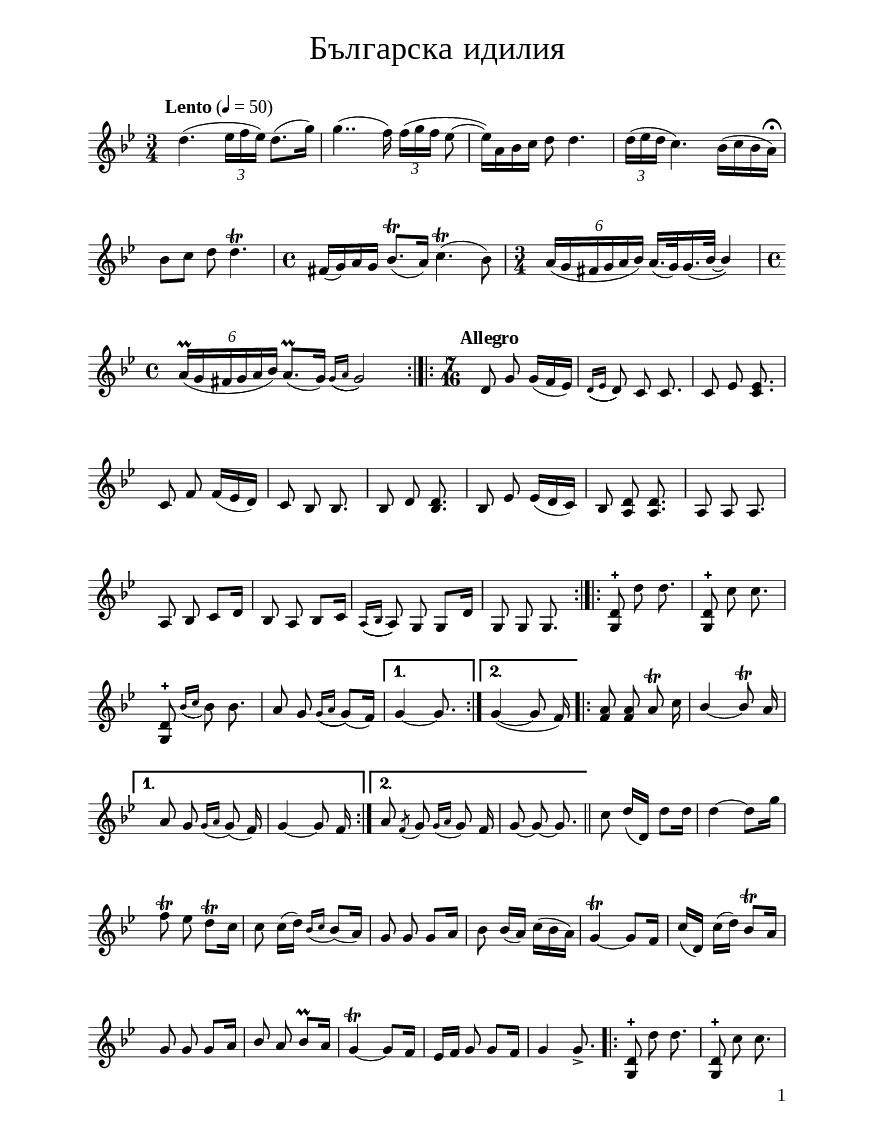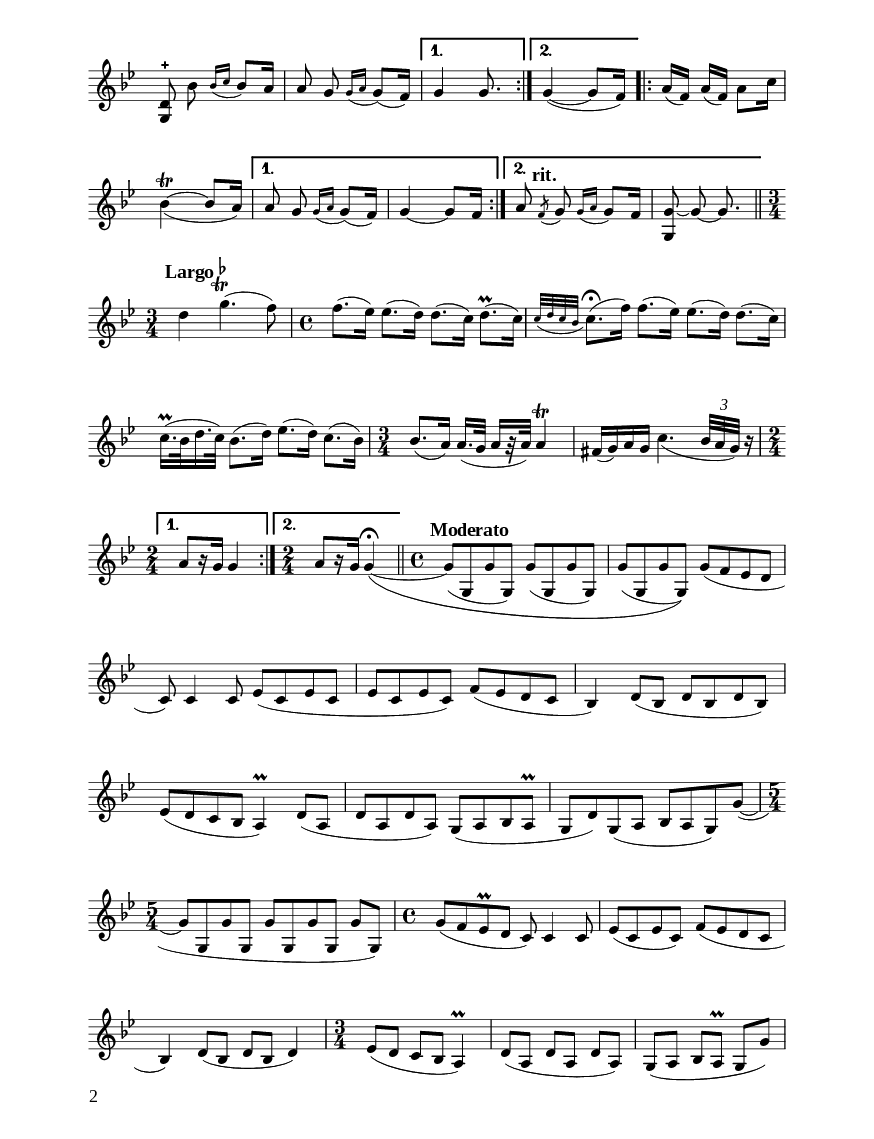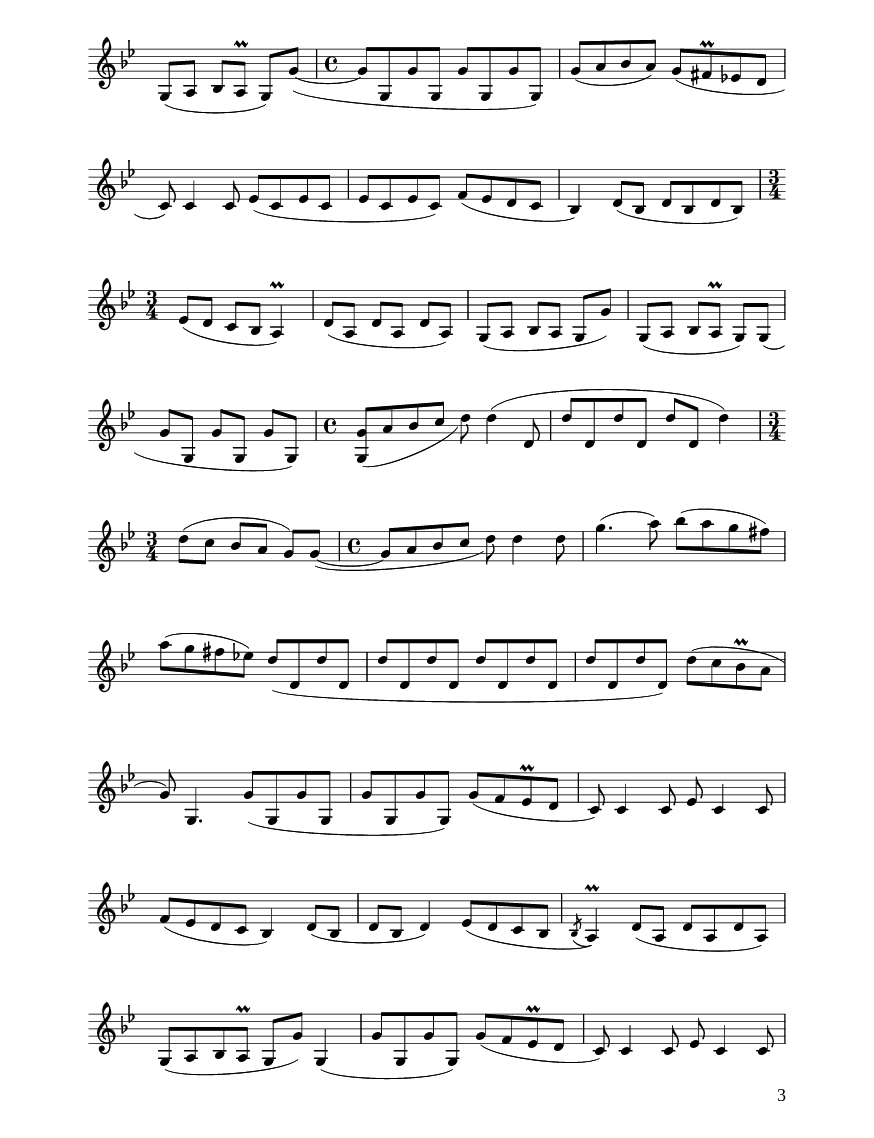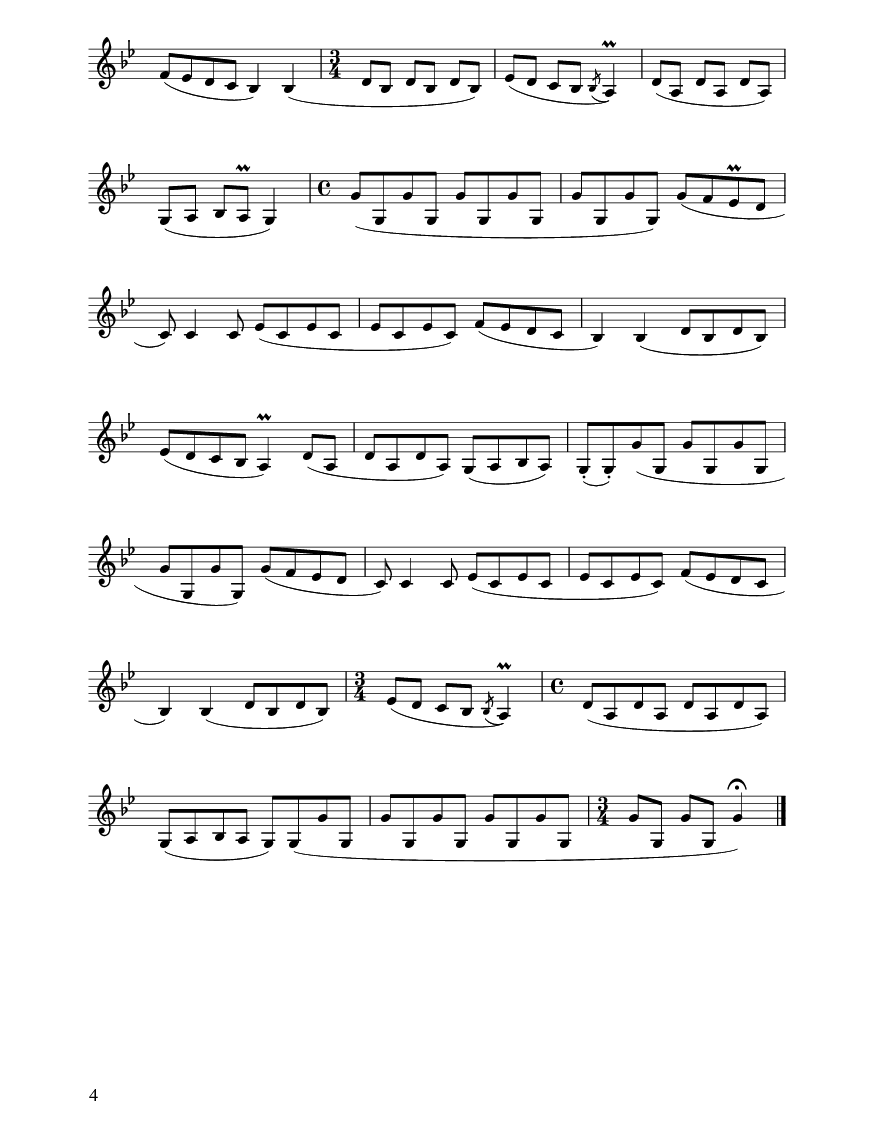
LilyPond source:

\version "2.24.2"

% include paper part and global functions
\include "include/globals.ily"

\bookpart {
  \label #'ref150
  \tocItem \markup "Българска идилия"
 \include "include/bookpart-paper.ily"
  \score {
    \include "include/score-layout.ily"

    \new Voice \relative c' {
      \clef treble
      \key g \minor
      \time 3/4
      \tempoFunc "Lento" 4 "50"
      \autoBeamOff

      d'4.( \tuplet 3/2 { ees16 [f ees]) } d8.([g16]) | \noBreak
      g4..(f16) \tuplet 3/2 { f16( [g f] } ees8~ | \noBreak
      ees16)[a, bes c] d8 d4. | \noBreak
      \tuplet 3/2 { d16( [ees d] } c4.) bes16([c bes a\fermata]) | \break

      bes8 [c] d8 d4.\trill | \noBreak
      \time 4/4 fis,16([g) a g] bes8.\trill([ a16]) c4.\trill( bes8) | \noBreak
      \time 3/4  \tuplet 6/4 { a16([g fis g a bes]) }  a16.([g32) \slurDown g16.(\tieDown bes32~] \stemUp bes4) | \time 4/4 \break

      \tuplet 6/4 { a16\prall([g fis g a bes]) } a8.\prall([g16])  \acciaccatura { g16([ a] } g2) | \bar ":|.|:" \noBreak

      %\set Score.doubleRepeatType = #":|.|:"

      \time 7/16
      \tempo "Allegro"

      d8 g g16([f ees]) | \noBreak
      \acciaccatura { d16([ ees]  } d8) c8 c8. | \noBreak
      c8 ees <c ees>8. | \break
      c8 f f16([ees d]) | \noBreak
      c8 bes bes8. | \noBreak
      bes8 d <bes d>8. | \noBreak
      bes8 ees ees16([d c]) | \noBreak
      bes8 <a d>8 <a d>8. | \noBreak
      a8 a a8. | \break

      a8 bes c[d16] | \noBreak
      bes8 a bes[c16] | \noBreak
      \acciaccatura { a16([ bes]} a8) g g[d'16] | \noBreak
      g,8 g g8. \bar ":|.|:" \noBreak

      \repeat volta 2 {
        <g d'>8\stopped \stemNeutral d''8 d8. | \noBreak
        <g,, d'>8\stopped c'8 c8. | \break

        <g, d'>8\stopped \acciaccatura { bes'16([c] } bes8) bes8. | \noBreak
        a8 g \acciaccatura { g16([a]} g8)([f16]) | \noBreak
      }
      \alternative {
        { g4~ g8. | \noBreak }
        { g4~(g8 f16) | \noBreak }
      }
      \repeat volta 2 {
        <f a>8 <f a> a\trill c16 | \noBreak
        \stemUp bes4~ bes8\trill a16 | \break
      }
      \alternative {
        {
          a8 g \acciaccatura { g16[a]}  g8( f16) | \noBreak
          g4~ g8 f16 | \noBreak
        }
        {
          a8 \acciaccatura { f8 } g \acciaccatura { g16[a] } g8 f16 | \noBreak
          g8~ g~ g8. | \bar "||" \noBreak
        }
      }
      \stemNeutral c8 d16([d,]) d'8[d16] | \noBreak
      \tieUp d4~ d8[g16] | \break

      f8\trill ees d\trill[c16] | \noBreak
      c8 \slurNeutral c16([d]) \acciaccatura { bes16[c] } bes8([a16]) | \noBreak
      g8 g g[a16] | \noBreak
      bes8 bes16([a]) c16([bes a]) | \noBreak
      \tieNeutral g4~\trill g8[f16] | \noBreak
      c'([d,]) c'([d]) bes8\trill[a16] \break

      g8 g g[a16] | \noBreak
      \stemUp bes8 a bes8\prall[a16] | \noBreak
      g4~\trill g8[f16]  | \noBreak
      ees16[f] g8 g[f16] | \noBreak
      g4 g8.\accent | \noBreak
      \repeat volta 2 {
        \stemNeutral <d g,>8\stopped d'8 d8. | \noBreak
        <d, g,>8\stopped c'8 c8. | \break

        <d, g,>8\stopped bes' \acciaccatura { bes16[c] } bes8[a16] | \noBreak
        a8 g \acciaccatura { g16[a] } g8([f16]) | \noBreak
      }
      \alternative {
        { g4 g8. }
        { g4~(g8[f16]) }
      }
      \repeat volta 2 {
        a16([f]) a16([f]) a8[c16] | \break

        \tieUp \slurDown bes4~\trill(bes8[a16])
      }
      \alternative {
        {
          a8 g \acciaccatura { g16[a] } g8([f16]) | \noBreak
          \tieNeutral g4~ g8[f16] | \noBreak
        }
        {
          \once \override Score.MetronomeMark.outside-staff-priority = #599
          \once \override Score.MetronomeMark.X-extent=#'(-1.5 . 0)
          \tempo "rit."
          a8 \acciaccatura { f8 } g \acciaccatura { g16[a] } g8[f16] | \noBreak
          <g g,>8~ g~ g8. \bar "||"  \noBreak
        }
      }
      \time 3/4 \break
      \repeat volta 2 {
        \tempo "Largo"
        \slurNeutral d'4 g4.^\markup{
          \override #'(baseline-skip . 2)
          \column {\flat \musicglyph #"scripts.trill"}

        }(f8) | \noBreak
        \time 4/4 f8.([ees16]) ees8.([d16]) d8.([c16]) d8.\prall([c16]) | \noBreak
        \acciaccatura { c32[d c bes] } c8.\fermata([f16]) f8.([ees16]) ees8.([d16]) d8.([c16]) | \break

        c16.\prall([bes32 d16. c32]) bes8.([d16]) ees8.([d16]) c8.([bes16]) | \noBreak
        \time 3/4 bes8.([a16]) a16.([g32] a16[r32 a32]) a4\trill | \noBreak
        fis16([g) a g] \slurDown c4.( \tuplet 3/2 {bes32[ a g])} r16 | \time 2/4 \break
      }
      \alternative {
        { a8[r16 g16] g4 | \noBreak }
        { \time 2/4 a8[r16 g16] g4\fermata~\( \bar "||"  \noBreak }
      }
      \tempo "Moderato"
      \time 4/4
      g8([g, g' g,]) g'8([g, g' g,]) | \noBreak
      g'8([g, g' g,])\) g'8([f ees d] | \break

      c8) c4 c8 ees8([c ees c] | \noBreak
      ees8[c ees c]) f8([ ees d c] | \noBreak
      bes4) d8([bes] d8[bes d bes]) | \break

      ees8([d c bes] a4\prall) d8([a] | \noBreak
      d8[a d a]) g8([a bes a\prall] | \noBreak
      g[ d') g,( a] bes[a g) g'~(] | \time 5/4 \break

      g[g, g' g,]  g'[g, g' g,] g'[g,]) | \noBreak
      \time 4/4 g'([f ees\prall	 d] c) c4 c8 | \noBreak
      ees([c ees c]) f([ees d c] | \break
      bes4) d8([bes] d8[bes] d4) | \noBreak
      \time 3/4 ees8([d] c[bes] a4\prall) | \noBreak
      d8([a] d8[a] d8[a]) | \noBreak
      g([a] bes[a\prall] g[g']) | \break

      g,([a] bes[a\prall] g[)g'~]( | \noBreak
      \time 4/4 g[g, g' g,] g'[g, g' g,]) | \noBreak
      g'([a bes a]) g([fis\prall ees! d] | \break

      c8) c4 c8 ees([c ees c] | \noBreak
      ees[c ees c]) f([ees d c] | \noBreak
      bes4) d8([bes] d[bes d bes]) | \time 3/4 \break

      ees([d] c[bes] a4\prall) | \noBreak
      d8([a] d[a] d[a]) | \noBreak
      g([a] bes[a] g[g']) | \noBreak
      g,([a] bes[a\prall] g)[g]( | \break

      g'[g,] g'[g,] g'[g,]) | \noBreak
      \time 4/4 <g' g,>([a bes c] d) \slurUp d4( d,8 | \noBreak
      d'[d, d' d,] d'[d,] d'4) | \time 3/4 \break

      d8([c] bes[a] \slurDown g[)g~(] | \noBreak
      \time 4/4 g[a bes c] d) d4 d8 | \noBreak
      \slurNeutral g4.(a8) bes([a g fis]) | \break

      a([g fis ees!]) d([d, d' d,] | \noBreak
      d'[d, d' d,] d'[d, d' d,] | \noBreak
      d'[d, d' d,]) d'([c bes\prall a] | \break

      g) g,4. g'8([g, g' g,] | \noBreak
      g'[g, g' g,]) g'([f ees\prall d] | \noBreak
      c) c4 c8 ees c4 c8 \break

      f([ees d c] bes4) d8([bes] | \noBreak
      d[bes] d4) ees8([d c bes] | \noBreak
      \acciaccatura { bes } a4\prall)
      d8([a] d[a d a]) \break

      g([a bes a\prall] g[g']) g,4( | \noBreak
      g'8[g, g' g,]) g'([f ees\prall d] | \noBreak
      c8) c4  c8 ees c4 c8 | \break

      f([ees d c] bes4) bes( | \noBreak
      \time 3/4 d8[bes] d8[bes] d8[bes]) | \noBreak
      ees([d] c[bes] \acciaccatura { bes } a4\prall)	| \noBreak
      d8([a] d[a] d[a]) | \break

      g([a] bes[a\prall] g4) | \noBreak
      \time 4/4 g'8([g, g' g,] g'[g, g' g,] | \noBreak
      g'[g, g' g,]) g'([f ees\prall d] | \break

      c) c4 c8 ees([c ees c] | \noBreak
      ees[c ees c]) f([ees d c] | \noBreak
      bes4) bes( d8[bes d bes]) | \break

      ees([ d c bes] a4\prall) d8([a] | \noBreak
      d[a d a]) g([a bes a]) | \noBreak
      g\staccato([g\staccato) g'( g,] g'[g, g' g,] | \break

      g'[g, g' g,]) g'([f ees d] | \noBreak
      c) c4 c8 ees([c ees c] | \noBreak
      ees[c ees c]) f([ees d c] | \break

      bes4) bes( d8[bes d bes]) | \noBreak
      \time 3/4 ees([d] c[bes] \acciaccatura { bes } a4\prall) | \noBreak
      \time 4/4 d8([a d a] d[a d a]) | \break

      g([a bes a] g[)g( g' g,] | \noBreak
      g'[g, g' g,] g'[g, g' g,] | \noBreak
      \time 3/4 g'[g,] g'[g,] g'4\fermata) \bar "|."
    }

    \addlyrics {}

    \header {
      title = \markup \column \normal-text \fontsize #2.5 {
        \center-align
        \line { Българска идилия }
        \vspace #-0.8
        \center-align
        \line \fontsize #-3 { " " }
      }
    }

    \midi{}

  } 

} % bookpart
